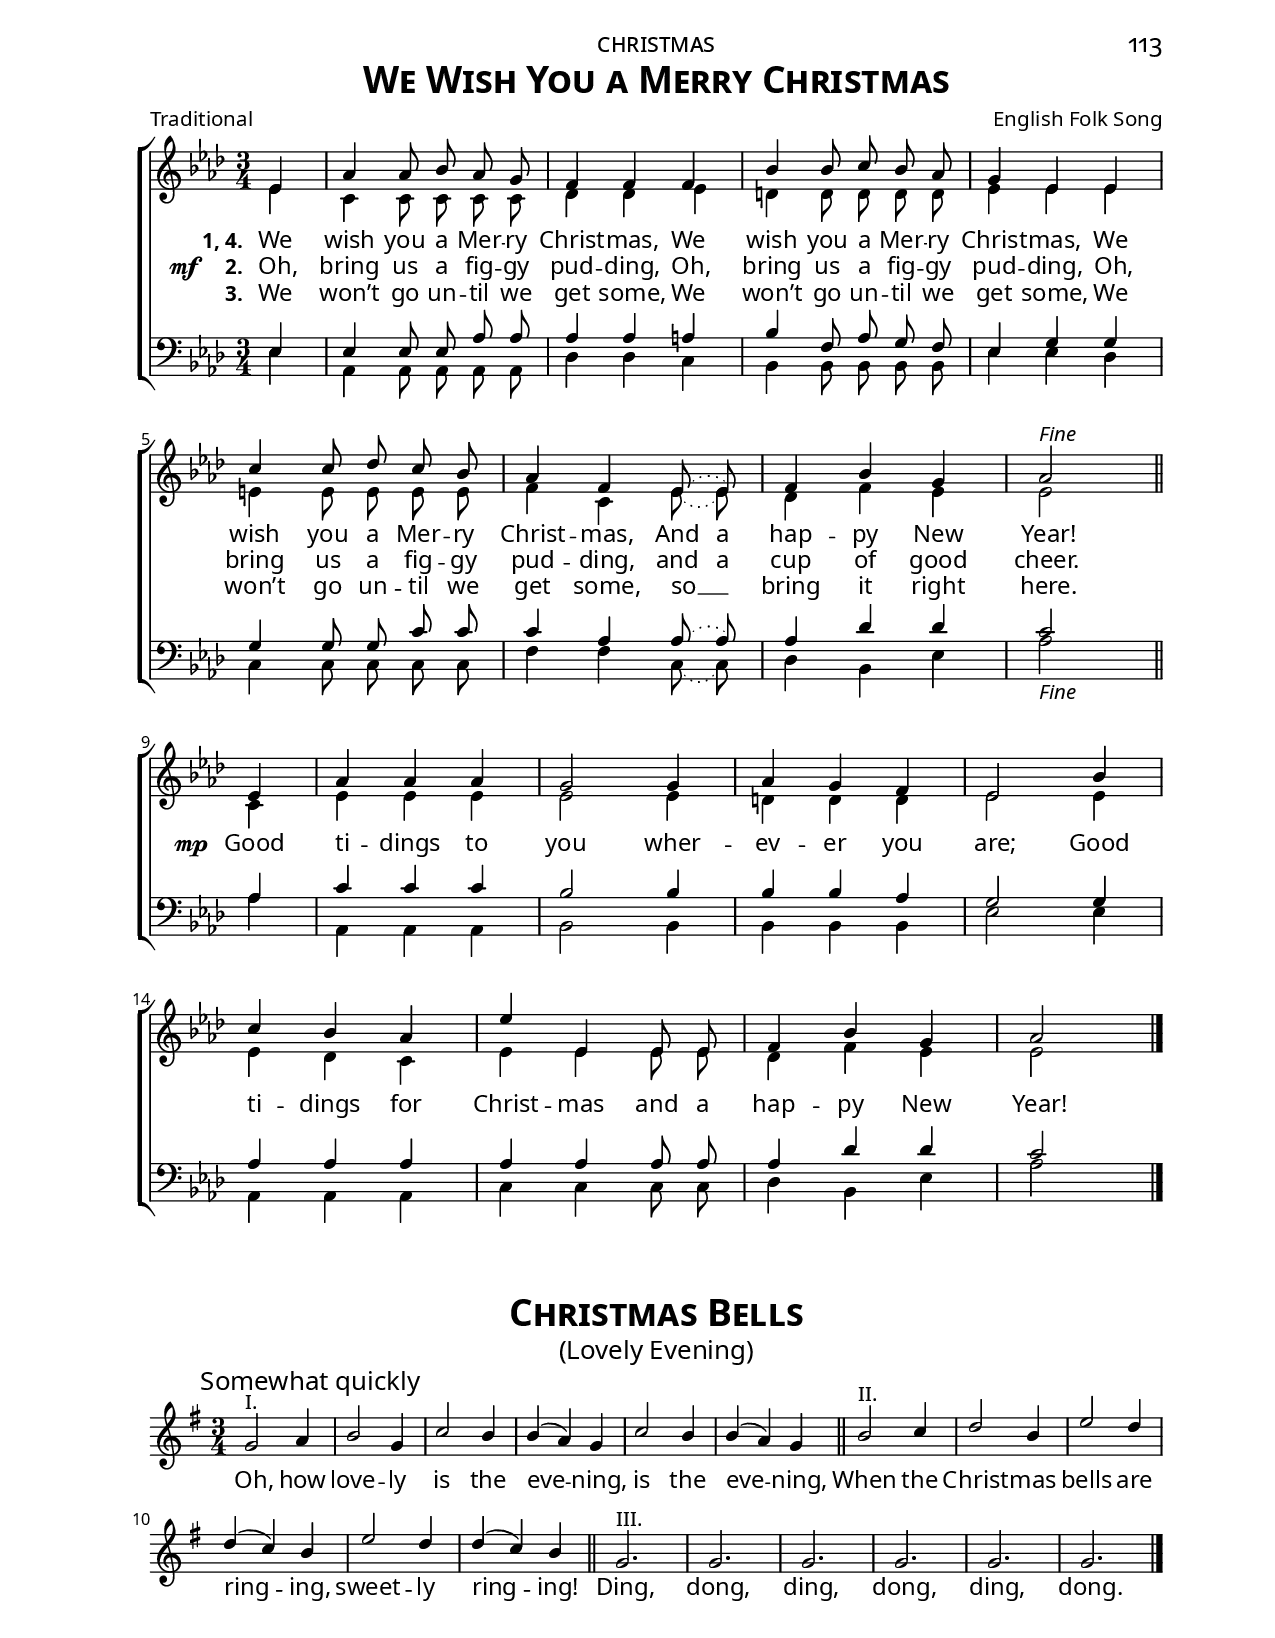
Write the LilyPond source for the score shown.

\version "2.14.2"
\include "util.ly"
\header {
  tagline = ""
}
\paper {
  print-all-headers = ##t
  paper-height = 11\in
  paper-width = 8.5\in
  indent = 0\in
  %system-system-spacing = #'((basic-distance . 10) (padding . 0))
  %system-system-spacing =
  %  #'((basic-distance . 0)
  %     (minimum-distance . 0)
  %     (padding . -0.35)
  %     (stretchability . 100))
  ragged-last-bottom = ##f
  ragged-bottom = ##f
  two-sided = ##t
  inner-margin = 1\in
  outer-margin = 0.75\in
  top-margin = 0.26\in
  bottom-margin = 0.25\in
  first-page-number = #113
  print-first-page-number = ##t
  headerLine = \markup{\override #'(font-name . "Garamond Premier Pro") \smallCapsOldStyle"christmas"}
  oddHeaderMarkup = \markup\fill-line{
     \override #'(font-name . "Garamond Premier Pro")\abs-fontsize #12.5
     \combine 
        \fill-line{"" \on-the-fly #print-page-number-check-first
        \oldStylePageNum""
        }
        \fill-line{\headerLine}
  }
  evenHeaderMarkup = \markup {
     \override #'(font-name . "Garamond Premier Pro")\abs-fontsize #12.5
     \combine
        \on-the-fly #print-page-number-check-first
        \oldStylePageNum""
        \fill-line{\headerLine}
  }
}
#(set-global-staff-size 18) \paper{ #(define fonts (make-pango-font-tree "Garamond Premier Pro" "Garamond Premier Pro" "Garamond Premier Pro" (/ 18 20))) }
global = {
  \key aes \major
  \time 3/4
  \autoBeamOff
  \override DynamicLineSpanner #'staff-padding = #0.0
  \override DynamicLineSpanner #'Y-extent = #'(-0.5 . 0.5)
}

sopMusic = \relative c' {
  \partial 4 ees4 |
  aes4 aes8\noBeam bes aes\noBeam g |
  f4 f f |
  bes bes8\noBeam c bes\noBeam aes |
  g4 ees ees |
  
  c' c8\noBeam des c\noBeam bes |
  \slurDotted aes4 f ees8\noBeam( ees) |
  f4 bes g |
  \partial 2 aes2^\markup\italic"Fine" \bar "||" \break
  \partial 4 ees4 |
  aes aes aes |
  
  g2 g4 |
  aes g f |
  ees2 bes'4 |
  c bes aes |
  ees' ees, ees8\noBeam ees |
  f4 bes g |
  \partial 2 aes2 \bar "|."
}
sopWords = \lyricmode {
  
}

altoMusic = \relative c' {
  ees4 |
  c c8\noBeam c c\noBeam c |
  des4 des ees |
  d d8\noBeam d d\noBeam d |
  ees4 ees ees |
  
  e e8\noBeam e e\noBeam e |
  \slurDotted f4 c ees8\noBeam( ees) |
  des4 f ees |
  ees2 \bar "||"
  c4 |
  ees4 ees ees |
  
  ees2 ees4 |
  d4 d d |
  ees2 ees4 |
  ees des c |
  ees ees ees8\noBeam ees |
  des4 f ees |
  \partial 2 ees2 \bar "|."
}
altoWords = \lyricmode {
  \dropLyricsV
  \set stanza = #"1, 4. "
  \set ignoreMelismata = ##t
  We wish you a Mer -- ry Christ -- mas,
  We wish you a Mer -- ry Christ -- mas,
  We wish you a Mer -- ry Christ -- mas,
  And a hap -- py New Year!
}
altoWordsII = {
  \dropLyricsV
  \set stanza = \markup{\dynamic"mf   " "2. "}
  \lyricmode {
  %\markup\italic
    \set ignoreMelismata = ##t
    Oh, bring us a fig -- gy pud -- ding,
    Oh, bring us a fig -- gy pud -- ding,
    Oh, bring us a fig -- gy pud -- ding,
    and a cup of good cheer.
  }
  \set stanza = \markup\dynamic"mp "
  \lyricmode{
    Good ti -- dings to you wher -- ev -- er you are;
    Good ti -- dings for Christ -- mas and a hap -- py New Year!
  }
}
altoWordsIII = \lyricmode {
  \dropLyricsV
  \set stanza = #"3. "
  \set ignoreMelismata = ##t
  We won’t go un -- til we get some,
  We won’t go un -- til we get some,
  We won’t go un -- til we get some,
  so __ _ bring it right here.
}
altoWordsIV = \lyricmode {
  \set stanza = #"4. "
}
altoWordsV = \lyricmode {
  \set stanza = #"5. "
}
altoWordsVI = \lyricmode {
  \set stanza = #"6. "
}
tenorMusic = \relative c {
  ees4 |
  ees4 ees8\noBeam ees aes\noBeam aes |
  aes4 aes a |
  bes f8\noBeam aes g\noBeam f |
  ees4 g g |
  
  g g8\noBeam g c\noBeam c |
  \slurDotted c4 aes aes8\noBeam( aes) |
  aes4 des des |
  c2_\markup\italic"Fine" \bar "||"
  aes4 |
  c c c |
  
  bes2 bes4 |
  bes bes aes |
  g2 g4 |
  aes aes aes |
  aes aes aes8\noBeam aes |
  aes4 des des |
  \partial 2 c2 \bar "|."
}
tenorWords = \lyricmode {

}

bassMusic = \relative c {
  ees4 |
  aes, aes8\noBeam aes aes\noBeam aes |
  des4 des c |
  bes bes8\noBeam bes bes\noBeam bes |
  ees4 ees des |
  
  c c8\noBeam c c\noBeam c |
  \slurDotted f4 f c8\noBeam( c) |
  des4 bes ees |
  aes2 \bar "||"
  aes4 |
  aes, aes aes |
  
  bes2 bes4 |
  bes bes bes |
  ees2 ees4 |
  aes, aes aes |
  c c c8\noBeam c |
  des4 bes ees |
  \partial 2 aes2 \bar "|."
}
bassWords = \lyricmode {

}

pianoRH = \relative c' {
  
}
pianoLH = \relative c' {
  
}

\score {
  <<
   \new ChoirStaff <<
%    \new Lyrics = sopranos \with { \override VerticalAxisGroup #'nonstaff-relatedstaff-spacing = #'((basic-distance . 1)) }
    \new Staff = women <<
      \new Voice = "sopranos" { \voiceOne << \global \sopMusic >> }
      \new Voice = "altos" { \voiceTwo << \global \altoMusic >> }
    >>
    \new Lyrics \with { alignAboveContext = #"women" \override VerticalAxisGroup #'nonstaff-relatedstaff-spacing = #'((basic-distance . 1))} \lyricsto "sopranos" \sopWords
    \new Lyrics = "altosVI"  \with { alignBelowContext = #"women" } \lyricsto "sopranos" \altoWordsVI
    \new Lyrics = "altosV"  \with { alignBelowContext = #"women" } \lyricsto "sopranos" \altoWordsV
    \new Lyrics = "altosIV"  \with { alignBelowContext = #"women" } \lyricsto "sopranos" \altoWordsIV
    \new Lyrics = "altosIII"  \with { alignBelowContext = #"women" } \lyricsto "sopranos" \altoWordsIII
    \new Lyrics = "altosII"  \with { alignBelowContext = #"women" } \lyricsto "sopranos" \altoWordsII
    \new Lyrics = "altos"  \with { alignBelowContext = #"women" \override VerticalAxisGroup #'nonstaff-relatedstaff-spacing = #'((basic-distance . 1))} \lyricsto "sopranos" \altoWords
   \new Staff = men <<
      \clef bass
      \new Voice = "tenors" { \voiceOne << \global \tenorMusic >> }
      \new Voice = "basses" { \voiceTwo << \global \bassMusic >> }
    >>
    \new Lyrics \with { alignAboveContext = #"men" \override VerticalAxisGroup #'nonstaff-relatedstaff-spacing = #'((basic-distance . 1)) } \lyricsto "tenors" \tenorWords
    \new Lyrics \with { alignBelowContext = #"men" \override VerticalAxisGroup #'nonstaff-relatedstaff-spacing = #'((basic-distance . 1)) } \lyricsto "basses" \bassWords
  >>
%    \new PianoStaff << \new Staff { \new Voice { \pianoRH } } \new Staff { \clef "bass" \pianoLH } >>
  >>
  \layout {
  \context {
    \Lyrics
    \override LyricText #'font-size = #1.3
  }
    \context {
      \Score
      %\override SpacingSpanner #'base-shortest-duration = #(ly:make-moment 1 8)
      %\override SpacingSpanner #'common-shortest-duration = #(ly:make-moment 1 4)
    }
    \context {
      % Remove all empty staves
      % \Staff \RemoveEmptyStaves \override VerticalAxisGroup #'remove-first = ##t
    }
    \context {
      \Lyrics
      \override LyricText #'X-offset = #center-on-word
    }
  }
  \header {
    title = \markup{\override #'(font-name . "Garamond Premier Pro Semibold"){ \abs-fontsize #18 \smallCapsOldStyle"We Wish You a Merry Christmas"}}
    poet = \markup\oldStyleNum"Traditional"
    composer = \markup\oldStyleNum"English Folk Song"
  }
}




















global = {
  \key g \major
  \time 3/4
}

sopMusic = \relative c'' {
  \once \override Score.RehearsalMark #'self-alignment-X = #LEFT
  \mark "Somewhat quickly"
  g2^"I." a4 |
  b2 g4 |
  c2 b4 |
  b( a) g |
  c2 b4 |
  b( a) g \bar "||"
  
  b2^"II." c4 |
  d2 b4 |
  e2 d4 |
  d( c) b |
  e2 d4 |
  d( c) b \bar "||"
  
  g2.^"III." |
  g2. |
  g2. |
  g2. |
  g2. |
  g2. \bar "|."
}
sopWords = \lyricmode {
  
}

altoMusic = \relative c' {
  
}
altoWords = \lyricmode {
  Oh, how love -- ly is the eve -- ning, is the eve -- ning,
  When the Christ -- mas bells are ring -- ing, sweet -- ly ring -- ing!
  Ding, dong, ding, dong, ding, dong.
}
altoWordsII = \lyricmode {
}
altoWordsIII = \lyricmode {
}
altoWordsIV = \lyricmode {
}
altoWordsV = \lyricmode {
}
altoWordsVI = \lyricmode {
}
tenorMusic = \relative c' {
}
tenorWords = \lyricmode {

}

bassMusic = \relative c {
}
bassWords = \lyricmode {

}

pianoRH = \relative c' {
  
}
pianoLH = \relative c' {
  
}

\score {
  <<
   \new ChoirStaff <<
%    \new Lyrics = sopranos \with { \override VerticalAxisGroup #'nonstaff-relatedstaff-spacing = #'((basic-distance . 1)) }
    \new Staff = women <<
      \new Voice = "sopranos" { \voiceOne << \global \sopMusic >> }
      \new Voice = "altos" { \voiceTwo << \global \altoMusic >> }
    >>
    \new Lyrics \with { alignAboveContext = #"women" \override VerticalAxisGroup #'nonstaff-relatedstaff-spacing = #'((basic-distance . 1))} \lyricsto "sopranos" \sopWords
    \new Lyrics = "altosVI"  \with { alignBelowContext = #"women" } \lyricsto "sopranos" \altoWordsVI
    \new Lyrics = "altosV"  \with { alignBelowContext = #"women" } \lyricsto "sopranos" \altoWordsV
    \new Lyrics = "altosIV"  \with { alignBelowContext = #"women" } \lyricsto "sopranos" \altoWordsIV
    \new Lyrics = "altosIII"  \with { alignBelowContext = #"women" } \lyricsto "sopranos" \altoWordsIII
    \new Lyrics = "altosII"  \with { alignBelowContext = #"women" } \lyricsto "sopranos" \altoWordsII
    \new Lyrics = "altos"  \with { alignBelowContext = #"women" } \lyricsto "sopranos" \altoWords
   
  >>
%    \new PianoStaff << \new Staff { \new Voice { \pianoRH } } \new Staff { \clef "bass" \pianoLH } >>
  >>
  \layout {
  \context {
    \Lyrics
    \override LyricText #'font-size = #1.3
  }
    \context {
      \Score
      %\override SpacingSpanner #'base-shortest-duration = #(ly:make-moment 1 8)
      %\override SpacingSpanner #'common-shortest-duration = #(ly:make-moment 1 4)
    }
    \context {
      % Remove all empty staves
      % \Staff \RemoveEmptyStaves \override VerticalAxisGroup #'remove-first = ##t
    }
    \context {
      \Lyrics
      \override LyricText #'X-offset = #center-on-word
    }
  }
  \header {
    title = \markup{\override #'(font-name . "Garamond Premier Pro Semibold"){ \abs-fontsize #18 \smallCapsOldStyle"Christmas Bells"}}
    subtitle = \markup{\override #'(font-name . "Garamond Premier Pro"){ \abs-fontsize #12.5 "(Lovely Evening)"}}
  }
}

